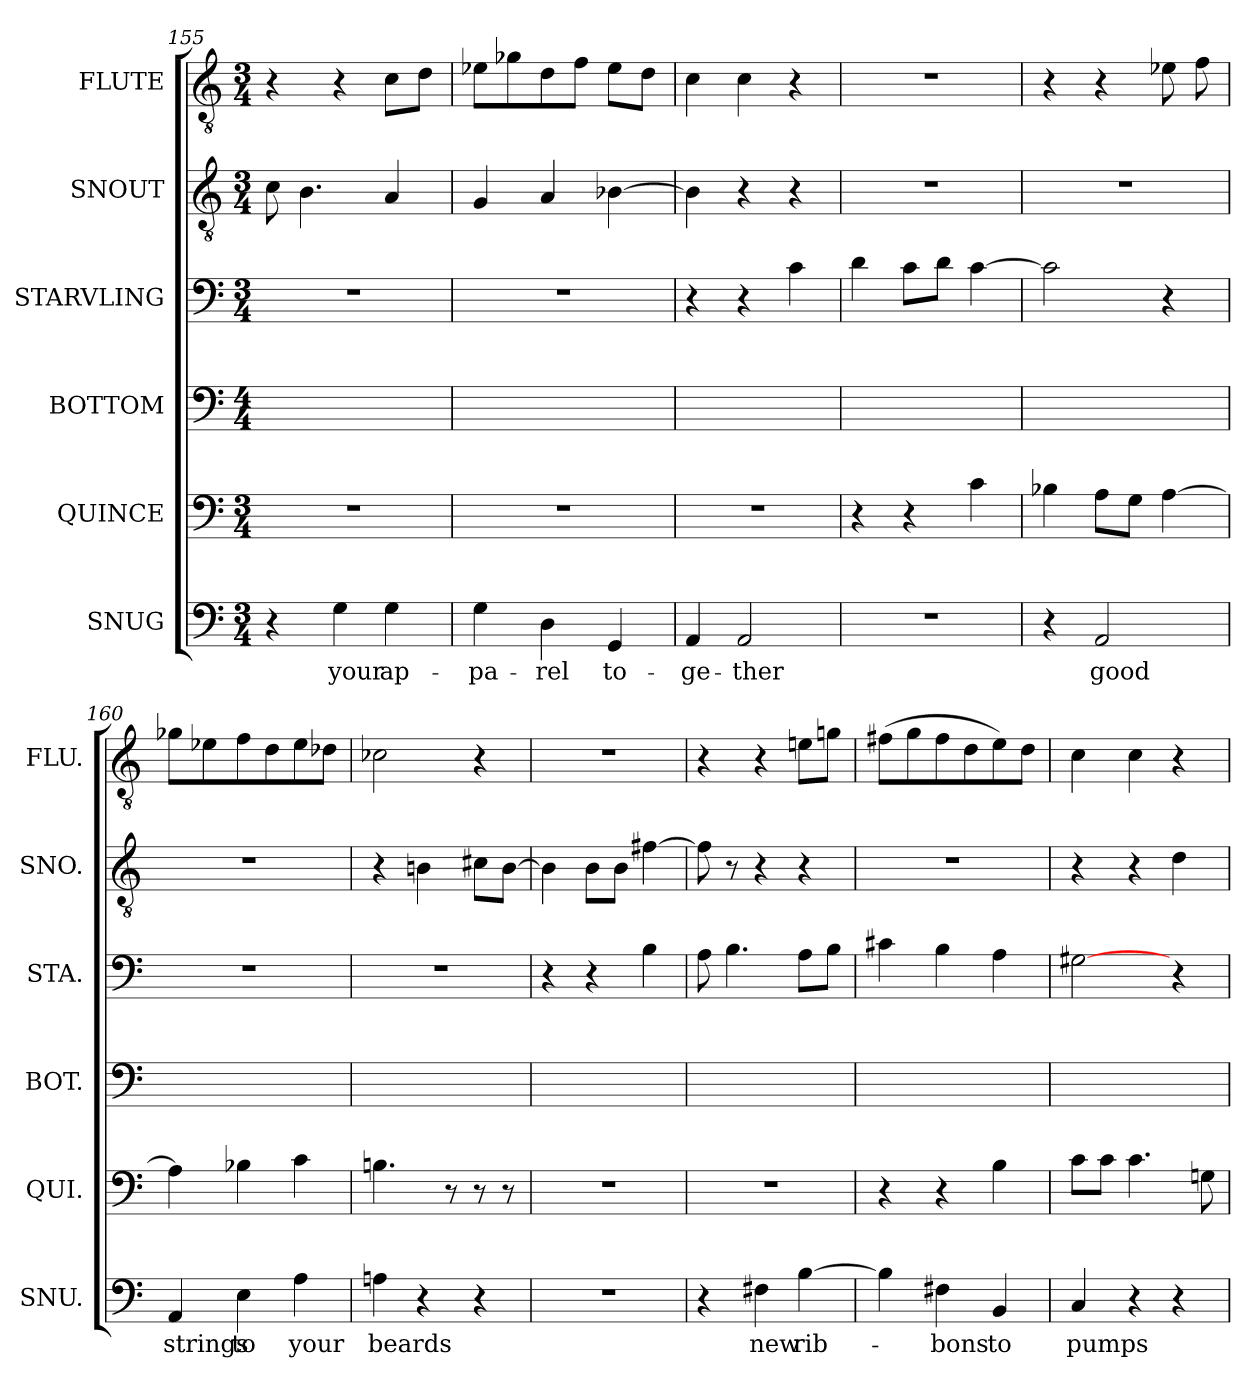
**kern	**text	**kern	**kern	**kern	**kern	**kern
*part6	*part6	*part5	*part4	*part3	*part2	*part1
*staff6	*staff6	*staff5	*staff4	*staff3	*staff2	*staff1
*I"SNUG	*	*I"QUINCE	*I"BOTTOM	*I"STARVLING	*I"SNOUT	*I"FLUTE
*I'SNU.	*	*I'QUI.	*I'BOT.	*I'STA.	*I'SNO.	*I'FLU.
*clefF4	*	*clefF4	*clefF4	*clefF4	*clefGv2	*clefGv2
*k[]	*	*k[]	*k[]	*k[]	*k[]	*k[]
*M3/4	*	*M3/4	*M4/4	*M3/4	*M3/4	*M3/4
=155	=155	=155	=155	=155	=155	=155
4r	.	2.r	2.r	2.r	8c\	4r
.	.	.	.	.	4.B\	.
4G\	your	.	.	.	.	4r
4G\	ap-	.	.	.	4A/	8c\L
.	.	.	.	.	.	8d\J
=156	=156	=156	=156	=156	=156	=156
4G\	-pa-	2.r	2.r	2.r	4G/	8e-X\L
.	.	.	.	.	.	8g-X\
4D\	-rel	.	.	.	4A/	8d\
.	.	.	.	.	.	8f\J
4GG/	to-	.	.	.	[4B-X\	8e-\L
.	.	.	.	.	.	8d\J
=157	=157	=157	=157	=157	=157	=157
4AA/	-ge-	2.r	2.r	4r	4B-\]	4c\
2AA/	-ther	.	.	4r	4r	4c\
.	.	.	.	4c\	4r	4r
=158	=158	=158	=158	=158	=158	=158
2.r	.	4r	2.r	4d\	2.r	2.r
.	.	4r	.	8c\L	.	.
.	.	.	.	8d\J	.	.
.	.	4c\	.	[4c\	.	.
!!LO:PB:g=z
=159	=159	=159	=159	=159	=159	=159
4r	.	4B-X\	2.r	2c\]	2.r	4r
2AA/	good	8A\L	.	.	.	4r
.	.	8G\J	.	.	.	.
.	.	[4A\	.	4r	.	8e-X\
.	.	.	.	.	.	8f\
=160	=160	=160	=160	=160	=160	=160
4AA/	strings	4A\]	2.r	2.r	2.r	8g-X\L
.	.	.	.	.	.	8e-X\
4E\	to	4B-X\	.	.	.	8f\
.	.	.	.	.	.	8d\
4A\	your	4c\	.	.	.	8e-\
.	.	.	.	.	.	8d-X\J
=161	=161	=161	=161	=161	=161	=161
4An\	beards	4.Bn\	2.r	2.r	4r	2c-X\
4r	.	.	.	.	4Bn\	.
.	.	8r	.	.	.	.
4r	.	8r	.	.	8c#X\L	4r
.	.	8r	.	.	[8B\J	.
=162	=162	=162	=162	=162	=162	=162
2.r	.	2.r	2.r	4r	4B\]	2.r
.	.	.	.	4r	8B\L	.
.	.	.	.	.	8B\J	.
.	.	.	.	4B\	[4f#X\	.
=163	=163	=163	=163	=163	=163	=163
4r	.	2.r	2.r	8A\	8f#\]	4r
.	.	.	.	4.B\	8r	.
4F#X\	new	.	.	.	4r	4r
[4B\	rib-	.	.	8A\L	4r	8en\L
.	.	.	.	8B\J	.	8gn\J
=164	=164	=164	=164	=164	=164	=164
4B\]	.	4r	2.r	4c#X\	2.r	(8f#X\L
.	.	.	.	.	.	8g\
4F#X\	-bons	4r	.	4B\	.	8f#\
.	.	.	.	.	.	8d\
4BB/	to	4B\	.	4A\	.	8e\)
.	.	.	.	.	.	8d\J
!!LO:LB:g=z
=165	=165	=165	=165	=165	=165	=165
4C/	pumps	8c\L	2.r	[2G#X\	4r	4c\
.	.	8c\J	.	.	.	.
4r	.	4.c\	.	.	4r	4c\
4r	.	.	.	4r	4d\	4r
.	.	8Gn\	.	.	.	.
=	=	=	=	=	=	=
*-	*-	*-	*-	*-	*-	*-
